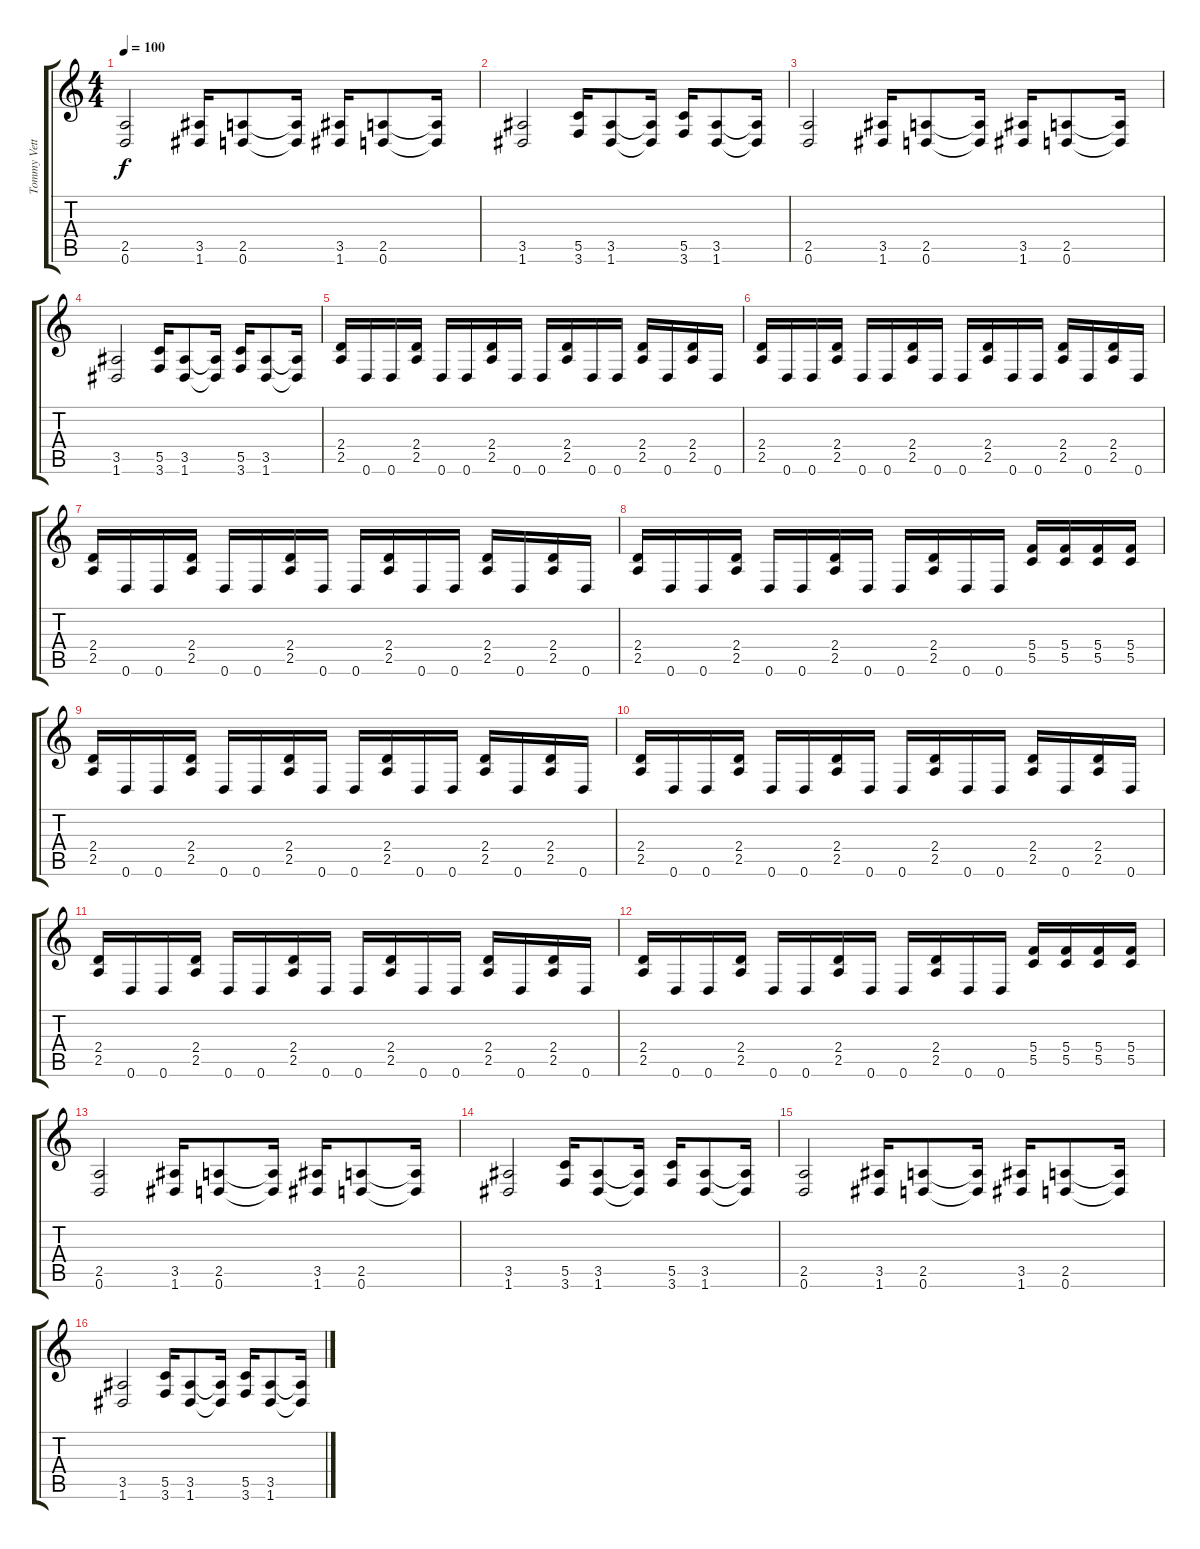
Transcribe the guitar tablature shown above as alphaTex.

\track ("Tommy Vetterli" "Tommy Vett") {instrument distortionguitar}
\staff {score tabs}
\tuning (D4 A3 F3 C3 G2 D2) {hide}
\ts (4 4)
\tempo 100
\clef g2
\ks c
(2.5 0.6).2{dy f} (3.5 1.6).16 (2.5 0.6).8 (2.5{t} 0.6{t}).16 (3.5 1.6).16 (2.5 0.6).8 (2.5{t} 0.6{t}).16 |
(3.5 1.6).2 (5.5 3.6).16 (3.5 1.6).8 (3.5{t} 1.6{t}).16 (5.5 3.6).16 (3.5 1.6).8 (3.5{t} 1.6{t}).16 |
(2.5 0.6).2 (3.5 1.6).16 (2.5 0.6).8 (2.5{t} 0.6{t}).16 (3.5 1.6).16 (2.5 0.6).8 (2.5{t} 0.6{t}).16 |
(3.5 1.6).2 (5.5 3.6).16 (3.5 1.6).8 (3.5{t} 1.6{t}).16 (5.5 3.6).16 (3.5 1.6).8 (3.5{t} 1.6{t}).16 |
(2.4 2.5).16 0.6.16 0.6.16 (2.4 2.5).16 0.6.16 0.6.16 (2.4 2.5).16 0.6.16 0.6.16 (2.4 2.5).16 0.6.16 0.6.16 (2.4 2.5).16 0.6.16 (2.4 2.5).16 0.6.16 |
(2.4 2.5).16 0.6.16 0.6.16 (2.4 2.5).16 0.6.16 0.6.16 (2.4 2.5).16 0.6.16 0.6.16 (2.4 2.5).16 0.6.16 0.6.16 (2.4 2.5).16 0.6.16 (2.4 2.5).16 0.6.16 |
(2.4 2.5).16 0.6.16 0.6.16 (2.4 2.5).16 0.6.16 0.6.16 (2.4 2.5).16 0.6.16 0.6.16 (2.4 2.5).16 0.6.16 0.6.16 (2.4 2.5).16 0.6.16 (2.4 2.5).16 0.6.16 |
(2.4 2.5).16 0.6.16 0.6.16 (2.4 2.5).16 0.6.16 0.6.16 (2.4 2.5).16 0.6.16 0.6.16 (2.4 2.5).16 0.6.16 0.6.16 (5.4 5.5).16 (5.4 5.5).16 (5.4 5.5).16 (5.4 5.5).16 |
(2.4 2.5).16 0.6.16 0.6.16 (2.4 2.5).16 0.6.16 0.6.16 (2.4 2.5).16 0.6.16 0.6.16 (2.4 2.5).16 0.6.16 0.6.16 (2.4 2.5).16 0.6.16 (2.4 2.5).16 0.6.16 |
(2.4 2.5).16 0.6.16 0.6.16 (2.4 2.5).16 0.6.16 0.6.16 (2.4 2.5).16 0.6.16 0.6.16 (2.4 2.5).16 0.6.16 0.6.16 (2.4 2.5).16 0.6.16 (2.4 2.5).16 0.6.16 |
(2.4 2.5).16 0.6.16 0.6.16 (2.4 2.5).16 0.6.16 0.6.16 (2.4 2.5).16 0.6.16 0.6.16 (2.4 2.5).16 0.6.16 0.6.16 (2.4 2.5).16 0.6.16 (2.4 2.5).16 0.6.16 |
(2.4 2.5).16 0.6.16 0.6.16 (2.4 2.5).16 0.6.16 0.6.16 (2.4 2.5).16 0.6.16 0.6.16 (2.4 2.5).16 0.6.16 0.6.16 (5.4 5.5).16 (5.4 5.5).16 (5.4 5.5).16 (5.4 5.5).16 |
(2.5 0.6).2 (3.5 1.6).16 (2.5 0.6).8 (2.5{t} 0.6{t}).16 (3.5 1.6).16 (2.5 0.6).8 (2.5{t} 0.6{t}).16 |
(3.5 1.6).2 (5.5 3.6).16 (3.5 1.6).8 (3.5{t} 1.6{t}).16 (5.5 3.6).16 (3.5 1.6).8 (3.5{t} 1.6{t}).16 |
(2.5 0.6).2 (3.5 1.6).16 (2.5 0.6).8 (2.5{t} 0.6{t}).16 (3.5 1.6).16 (2.5 0.6).8 (2.5{t} 0.6{t}).16 |
(3.5 1.6).2 (5.5 3.6).16 (3.5 1.6).8 (3.5{t} 1.6{t}).16 (5.5 3.6).16 (3.5 1.6).8 (3.5{t} 1.6{t}).16
